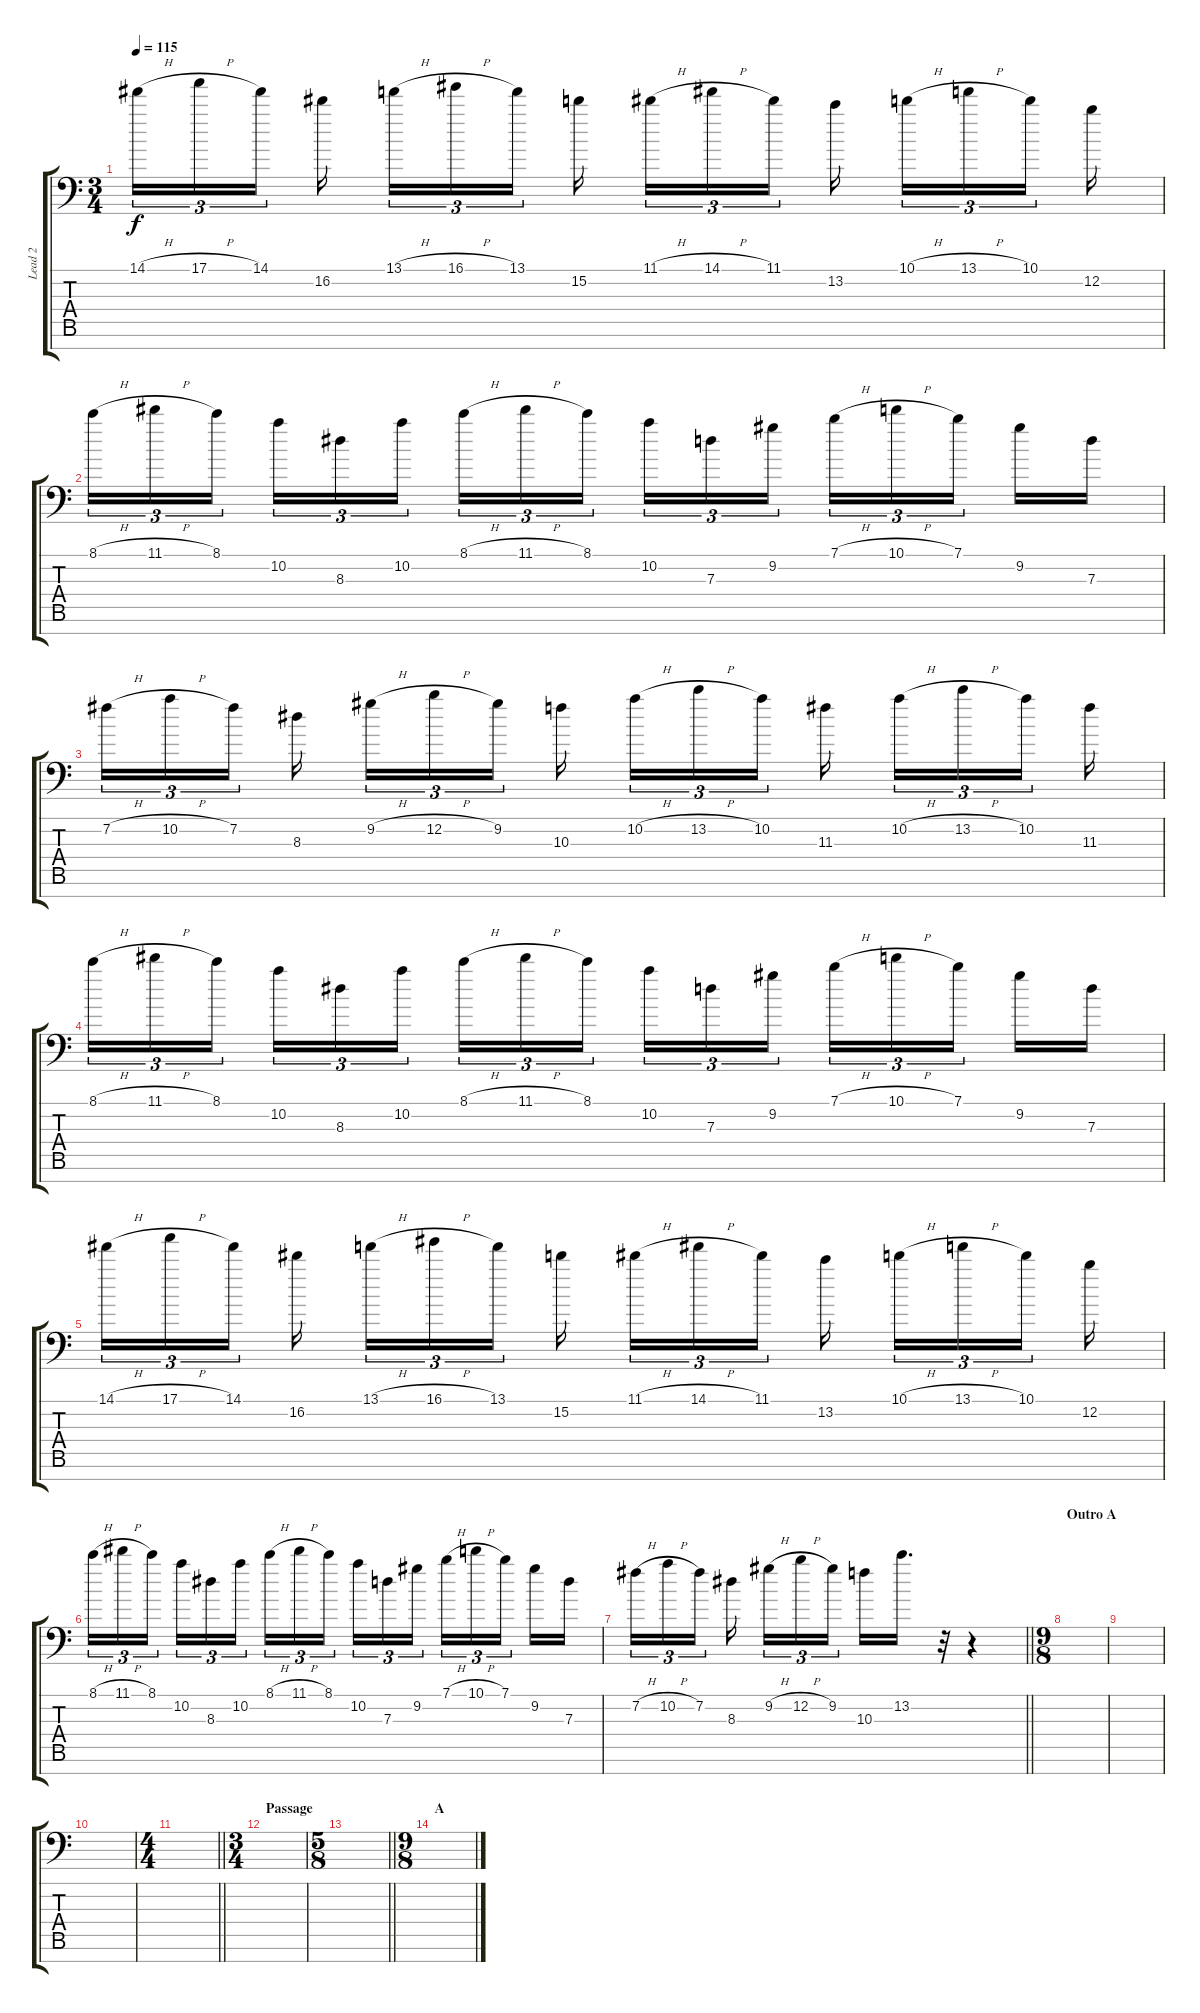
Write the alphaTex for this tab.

\track ("Lead 2" "Lead 2") {instrument distortionguitar}
\staff {score tabs}
\tuning (E4 B3 G3 D3 A2 E2 A1) {hide}
\ts (3 4)
\tempo 115
\clef f4
\ks c
14.1{h}.16{tu (3 2) dy f} 17.1{h}.16{tu (3 2)} 14.1.16{tu (3 2) beam splitsecondary} 16.2.16{beam splitsecondary} 13.1{h}.16{tu (3 2)} 16.1{h}.16{tu (3 2)} 13.1.16{tu (3 2) beam splitsecondary} 15.2.16{beam splitsecondary} 11.1{h}.16{tu (3 2)} 14.1{h}.16{tu (3 2)} 11.1.16{tu (3 2)} 13.2.16{beam splitsecondary} 10.1{h}.16{tu (3 2)} 13.1{h}.16{tu (3 2)} 10.1.16{tu (3 2) beam splitsecondary} 12.2.16 |
8.1{h}.16{tu (3 2)} 11.1{h}.16{tu (3 2)} 8.1.16{tu (3 2) beam splitsecondary} 10.2.16{tu (3 2)} 8.3.16{tu (3 2)} 10.2.16{tu (3 2)} 8.1{h}.16{tu (3 2)} 11.1{h}.16{tu (3 2)} 8.1.16{tu (3 2) beam splitsecondary} 10.2.16{tu (3 2)} 7.3.16{tu (3 2)} 9.2.16{tu (3 2)} 7.1{h}.16{tu (3 2)} 10.1{h}.16{tu (3 2)} 7.1.16{tu (3 2) beam splitsecondary} 9.2.16 7.3.16 |
7.2{h}.16{tu (3 2)} 10.2{h}.16{tu (3 2)} 7.2.16{tu (3 2) beam splitsecondary} 8.3.16{beam splitsecondary} 9.2{h}.16{tu (3 2)} 12.2{h}.16{tu (3 2)} 9.2.16{tu (3 2) beam splitsecondary} 10.3.16{beam splitsecondary} 10.2{h}.16{tu (3 2)} 13.2{h}.16{tu (3 2)} 10.2.16{tu (3 2)} 11.3.16{beam splitsecondary} 10.2{h}.16{tu (3 2)} 13.2{h}.16{tu (3 2)} 10.2.16{tu (3 2) beam splitsecondary} 11.3.16 |
8.1{h}.16{tu (3 2)} 11.1{h}.16{tu (3 2)} 8.1.16{tu (3 2) beam splitsecondary} 10.2.16{tu (3 2)} 8.3.16{tu (3 2)} 10.2.16{tu (3 2)} 8.1{h}.16{tu (3 2)} 11.1{h}.16{tu (3 2)} 8.1.16{tu (3 2) beam splitsecondary} 10.2.16{tu (3 2)} 7.3.16{tu (3 2)} 9.2.16{tu (3 2)} 7.1{h}.16{tu (3 2)} 10.1{h}.16{tu (3 2)} 7.1.16{tu (3 2) beam splitsecondary} 9.2.16 7.3.16 |
14.1{h}.16{tu (3 2)} 17.1{h}.16{tu (3 2)} 14.1.16{tu (3 2) beam splitsecondary} 16.2.16{beam splitsecondary} 13.1{h}.16{tu (3 2)} 16.1{h}.16{tu (3 2)} 13.1.16{tu (3 2) beam splitsecondary} 15.2.16{beam splitsecondary} 11.1{h}.16{tu (3 2)} 14.1{h}.16{tu (3 2)} 11.1.16{tu (3 2)} 13.2.16{beam splitsecondary} 10.1{h}.16{tu (3 2)} 13.1{h}.16{tu (3 2)} 10.1.16{tu (3 2) beam splitsecondary} 12.2.16 |
8.1{h}.16{tu (3 2)} 11.1{h}.16{tu (3 2)} 8.1.16{tu (3 2) beam splitsecondary} 10.2.16{tu (3 2)} 8.3.16{tu (3 2)} 10.2.16{tu (3 2)} 8.1{h}.16{tu (3 2)} 11.1{h}.16{tu (3 2)} 8.1.16{tu (3 2) beam splitsecondary} 10.2.16{tu (3 2)} 7.3.16{tu (3 2)} 9.2.16{tu (3 2)} 7.1{h}.16{tu (3 2)} 10.1{h}.16{tu (3 2)} 7.1.16{tu (3 2) beam splitsecondary} 9.2.16 7.3.16 |
\barLineRight lightlight
7.2{h}.16{tu (3 2)} 10.2{h}.16{tu (3 2)} 7.2.16{tu (3 2) beam splitsecondary} 8.3.16{beam splitsecondary} 9.2{h}.16{tu (3 2)} 12.2{h}.16{tu (3 2)} 9.2.16{tu (3 2) beam splitsecondary} 10.3.16 13.2.16{d} r.32 r.4 |
\ts (9 8)
\section ("" "Outro A")
|
|
|
\ts (4 4)
\barLineRight lightlight
|
\ts (3 4)
\section ("" "Passage")
|
\ts (5 8)
\barLineRight lightlight
|
\ts (9 8)
\section ("" "A")
